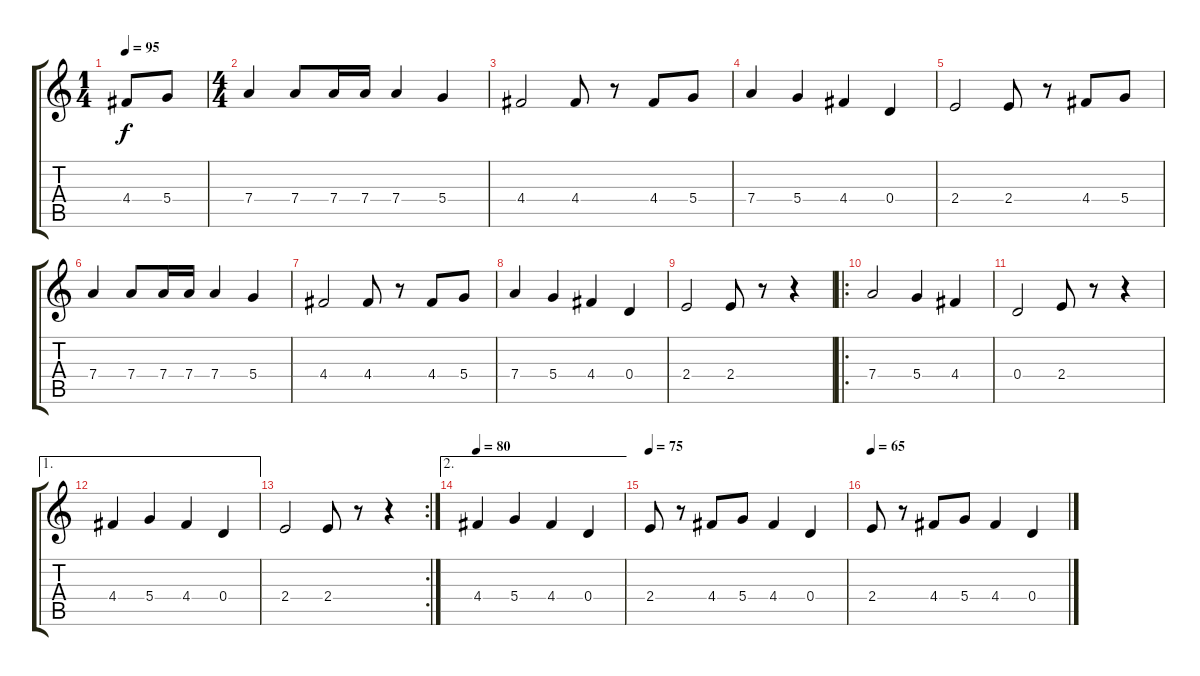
\track "" {instrument guitarharmonics}
\staff {score tabs}
\tuning (E4 B3 G3 D3 A2 E2) {hide}
\ts (1 4)
\tempo 95
\clef g2
\ks c
4.4.8{dy f instrument guitarharmonics} 5.4.8 |
\ts (4 4)
7.4.4 7.4.8 7.4.16 7.4.16 7.4.4 5.4.4 |
4.4.2 4.4.8 r.8 4.4.8 5.4.8 |
7.4.4 5.4.4 4.4.4 0.4.4 |
2.4.2 2.4.8 r.8 4.4.8 5.4.8 |
7.4.4 7.4.8 7.4.16 7.4.16 7.4.4 5.4.4 |
4.4.2 4.4.8 r.8 4.4.8 5.4.8 |
7.4.4 5.4.4 4.4.4 0.4.4 |
2.4.2 2.4.8 r.8 r.4 |
\ro
7.4.2 5.4.4 4.4.4 |
0.4.2 2.4.8 r.8 r.4 |
\ae 1
4.4.4 5.4.4 4.4.4 0.4.4 |
\rc 2
2.4.2 2.4.8 r.8 r.4 |
\ae 2
\tempo 80
4.4.4 5.4.4 4.4.4 0.4.4 |
\tempo 75
2.4.8 r.8 4.4.8 5.4.8 4.4.4 0.4.4 |
\tempo 65
2.4.8 r.8 4.4.8 5.4.8 4.4.4 0.4.4
